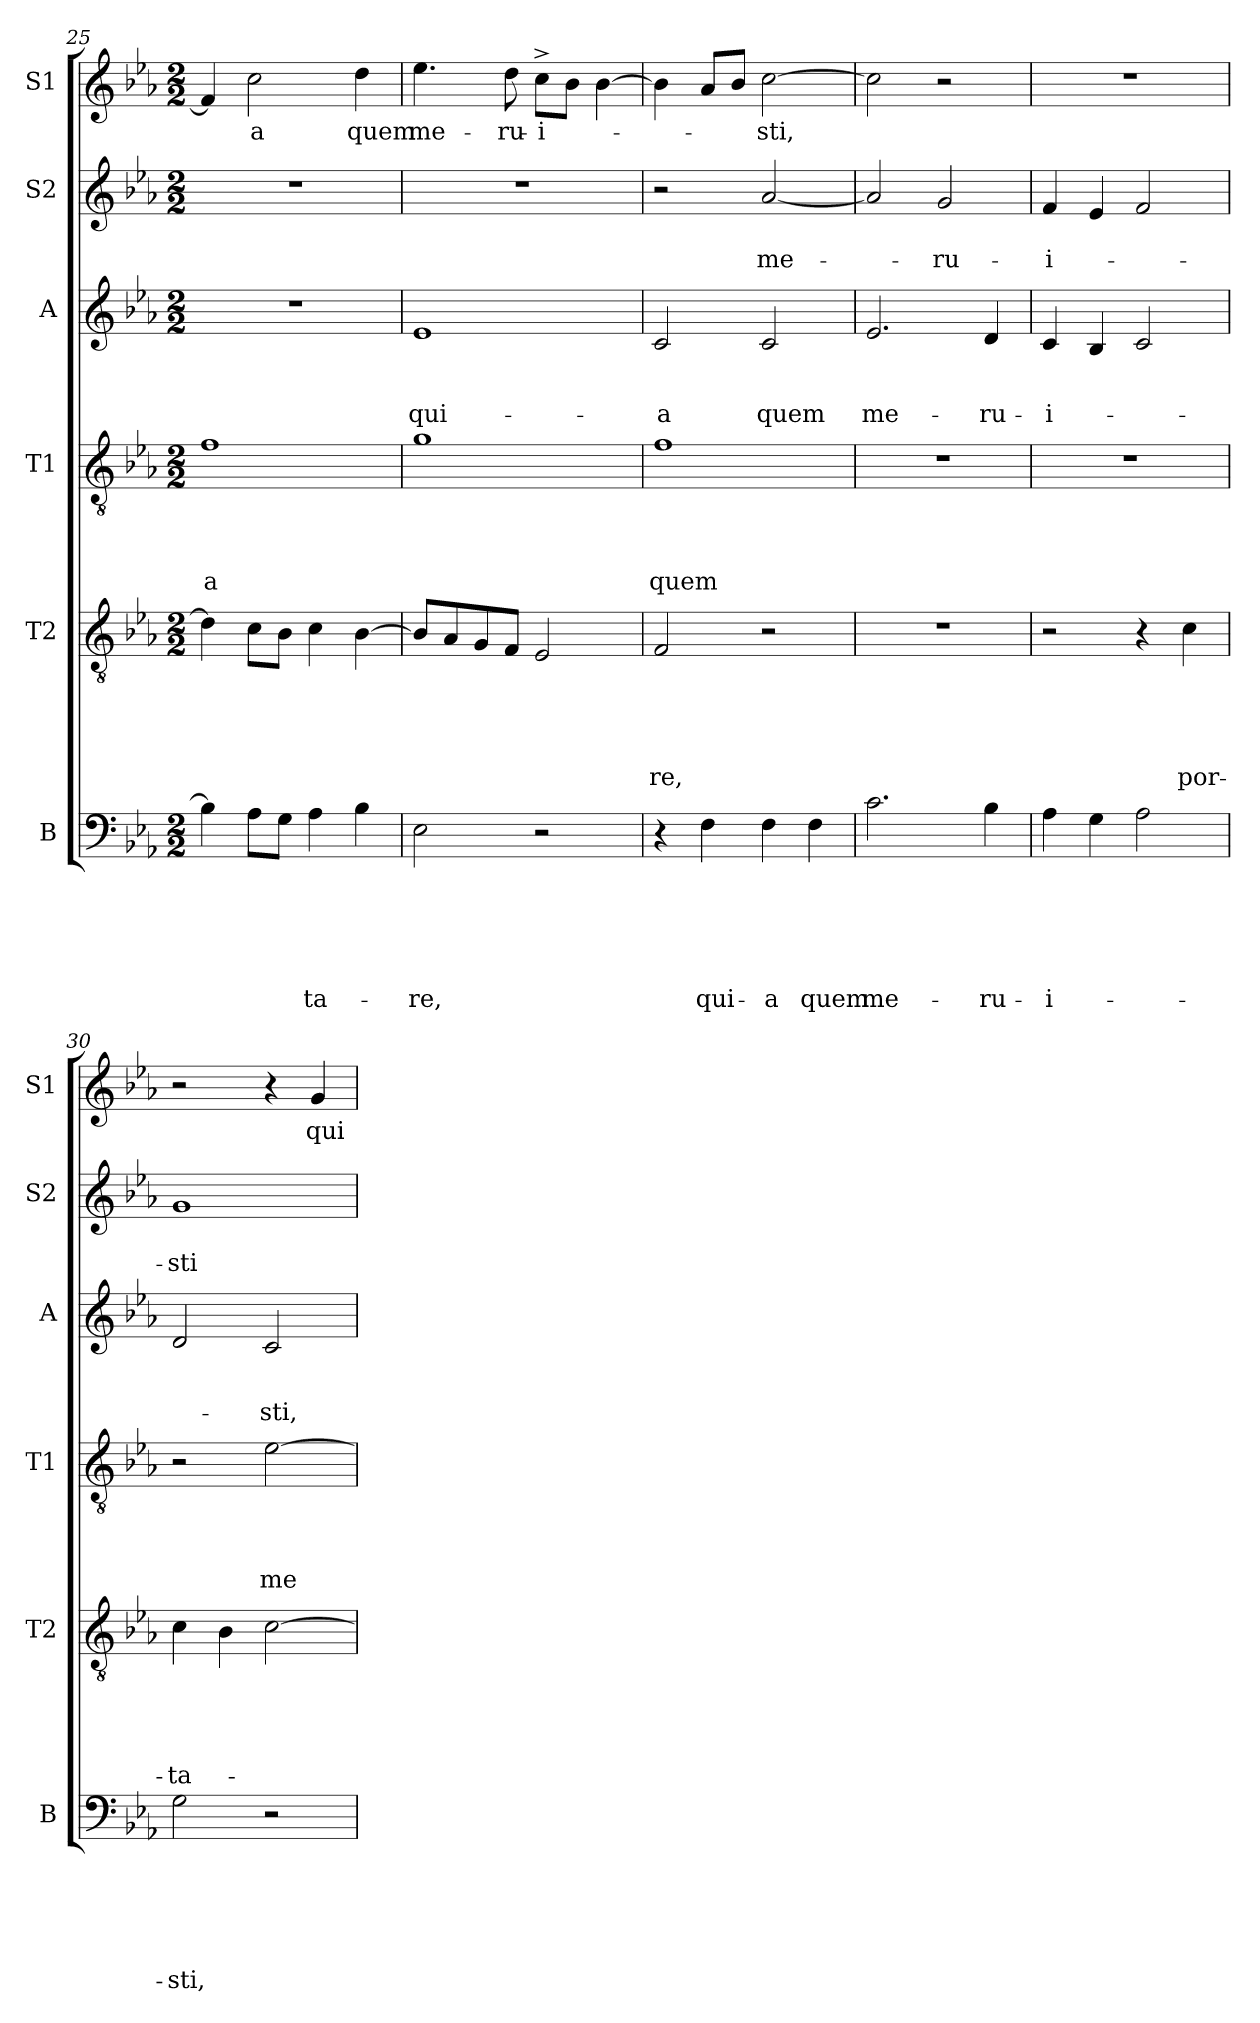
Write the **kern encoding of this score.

**kern	**text	**text	**text	**text	**text	**text	**kern	**text	**text	**text	**text	**text	**kern	**text	**text	**text	**text	**kern	**text	**text	**text	**kern	**text	**text	**kern	**text
*part6	*part6	*part6	*part6	*part6	*part6	*part6	*part5	*part5	*part5	*part5	*part5	*part5	*part4	*part4	*part4	*part4	*part4	*part3	*part3	*part3	*part3	*part2	*part2	*part2	*part1	*part1
*staff6	*staff6	*staff6	*staff6	*staff6	*staff6	*staff6	*staff5	*staff5	*staff5	*staff5	*staff5	*staff5	*staff4	*staff4	*staff4	*staff4	*staff4	*staff3	*staff3	*staff3	*staff3	*staff2	*staff2	*staff2	*staff1	*staff1
*I"B	*	*	*	*	*	*	*I"T2	*	*	*	*	*	*I"T1	*	*	*	*	*I"A	*	*	*	*I"S2	*	*	*I"S1	*
*I'B	*	*	*	*	*	*	*I'T2	*	*	*	*	*	*I'T1	*	*	*	*	*I'A	*	*	*	*I'S2	*	*	*I'S1	*
*clefF4	*	*	*	*	*	*	*clefGv2	*	*	*	*	*	*clefGv2	*	*	*	*	*clefG2	*	*	*	*clefG2	*	*	*clefG2	*
*k[b-e-a-]	*	*	*	*	*	*	*k[b-e-a-]	*	*	*	*	*	*k[b-e-a-]	*	*	*	*	*k[b-e-a-]	*	*	*	*k[b-e-a-]	*	*	*k[b-e-a-]	*
*E-:	*	*	*	*	*	*	*E-:	*	*	*	*	*	*E-:	*	*	*	*	*E-:	*	*	*	*E-:	*	*	*E-:	*
*M2/2	*	*	*	*	*	*	*M2/2	*	*	*	*	*	*M2/2	*	*	*	*	*M2/2	*	*	*	*M2/2	*	*	*M2/2	*
=25	=25	=25	=25	=25	=25	=25	=25	=25	=25	=25	=25	=25	=25	=25	=25	=25	=25	=25	=25	=25	=25	=25	=25	=25	=25	=25
!	!	!	!	!	!	!	!	!	!	!	!	!	!	!	!	!	!LO:LY:b:rj	!	!	!	!	!	!	!	!	!
4B-\]	.	.	.	.	.	.	4d\]	.	.	.	.	.	1f	.	.	.	-a	1r	.	.	.	1r	.	.	4f/]	.
!	!	!	!	!	!	!	!	!	!	!	!	!	!	!	!	!	!	!	!	!	!	!	!	!	!	!LO:LY:b
8A-\L	.	.	.	.	.	.	8c\L	.	.	.	.	.	.	.	.	.	.	.	.	.	.	.	.	.	2cc\	-a
8G\J	.	.	.	.	.	.	8B-\J	.	.	.	.	.	.	.	.	.	.	.	.	.	.	.	.	.	.	.
!	!	!	!	!	!	!LO:LY:b	!	!	!	!	!	!	!	!	!	!	!	!	!	!	!	!	!	!	!	!
4A-\	.	.	.	.	.	-ta-	4c\	.	.	.	.	.	.	.	.	.	.	.	.	.	.	.	.	.	.	.
!	!	!	!	!	!	!	!	!	!	!	!	!	!	!	!	!	!	!	!	!	!	!	!	!	!	!LO:LY:b
4B-\	.	.	.	.	.	.	[>4B-\	.	.	.	.	.	.	.	.	.	.	.	.	.	.	.	.	.	4dd\	quem
!!LO:PB:g=z
=26	=26	=26	=26	=26	=26	=26	=26	=26	=26	=26	=26	=26	=26	=26	=26	=26	=26	=26	=26	=26	=26	=26	=26	=26	=26	=26
!	!	!	!	!	!	!LO:LY:b	!	!	!	!	!	!	!	!	!	!	!	!	!	!	!LO:LY:b	!	!	!	!	!LO:LY:b
2E-\	.	.	.	.	.	-re,	8B-/L]	.	.	.	.	.	1g	.	.	.	.	1e-	.	.	qui-	1r	.	.	4.ee-\	me-
.	.	.	.	.	.	.	8A-/	.	.	.	.	.	.	.	.	.	.	.	.	.	.	.	.	.	.	.
.	.	.	.	.	.	.	8G/	.	.	.	.	.	.	.	.	.	.	.	.	.	.	.	.	.	.	.
!	!	!	!	!	!	!	!	!	!	!	!	!	!	!	!	!	!	!	!	!	!	!	!	!	!	!LO:LY:b
.	.	.	.	.	.	.	8F/J	.	.	.	.	.	.	.	.	.	.	.	.	.	.	.	.	.	8dd\	-ru-
!	!	!	!	!	!	!	!	!	!	!	!	!	!	!	!	!	!	!	!	!	!	!	!	!	!	!LO:LY:b:rj
2r	.	.	.	.	.	.	2E-/	.	.	.	.	.	.	.	.	.	.	.	.	.	.	.	.	.	8cc^>\L	-i-
.	.	.	.	.	.	.	.	.	.	.	.	.	.	.	.	.	.	.	.	.	.	.	.	.	8b-\J	.
.	.	.	.	.	.	.	.	.	.	.	.	.	.	.	.	.	.	.	.	.	.	.	.	.	[>4b-\	.
=27	=27	=27	=27	=27	=27	=27	=27	=27	=27	=27	=27	=27	=27	=27	=27	=27	=27	=27	=27	=27	=27	=27	=27	=27	=27	=27
!	!	!	!	!	!	!	!	!	!	!	!	!LO:LY:b	!	!	!	!	!LO:LY:b	!	!	!	!LO:LY:b	!	!	!	!	!
4r	.	.	.	.	.	.	2F/	.	.	.	.	-re,	1f	.	.	.	quem	2c/	.	.	-a	2r	.	.	4b-\]	.
!	!	!	!	!	!	!LO:LY:b	!	!	!	!	!	!	!	!	!	!	!	!	!	!	!	!	!	!	!	!
4F\	.	.	.	.	.	qui-	.	.	.	.	.	.	.	.	.	.	.	.	.	.	.	.	.	.	8a-/L	.
.	.	.	.	.	.	.	.	.	.	.	.	.	.	.	.	.	.	.	.	.	.	.	.	.	8b-/J	.
!	!	!	!	!	!	!LO:LY:b	!	!	!	!	!	!	!	!	!	!	!	!	!	!	!LO:LY:b	!	!	!LO:LY:b	!	!LO:LY:b
4F\	.	.	.	.	.	-a	2r	.	.	.	.	.	.	.	.	.	.	2c/	.	.	quem	[<2a-/	.	me-	[>2cc\	-sti,
!	!	!	!	!	!	!LO:LY:b	!	!	!	!	!	!	!	!	!	!	!	!	!	!	!	!	!	!	!	!
4F\	.	.	.	.	.	quem	.	.	.	.	.	.	.	.	.	.	.	.	.	.	.	.	.	.	.	.
=28	=28	=28	=28	=28	=28	=28	=28	=28	=28	=28	=28	=28	=28	=28	=28	=28	=28	=28	=28	=28	=28	=28	=28	=28	=28	=28
!	!	!	!	!	!	!LO:LY:b	!	!	!	!	!	!	!	!	!	!	!	!	!	!	!LO:LY:b	!	!	!	!	!
2.c\	.	.	.	.	.	me-	1r	.	.	.	.	.	1r	.	.	.	.	2.e-/	.	.	me-	2a-/]	.	.	2cc\]	.
!	!	!	!	!	!	!	!	!	!	!	!	!	!	!	!	!	!	!	!	!	!	!	!	!LO:LY:b	!	!
.	.	.	.	.	.	.	.	.	.	.	.	.	.	.	.	.	.	.	.	.	.	2g/	.	-ru-	2r	.
!	!	!	!	!	!	!LO:LY:b	!	!	!	!	!	!	!	!	!	!	!	!	!	!	!LO:LY:b	!	!	!	!	!
4B-\	.	.	.	.	.	-ru-	.	.	.	.	.	.	.	.	.	.	.	4d/	.	.	-ru-	.	.	.	.	.
=29	=29	=29	=29	=29	=29	=29	=29	=29	=29	=29	=29	=29	=29	=29	=29	=29	=29	=29	=29	=29	=29	=29	=29	=29	=29	=29
!	!	!	!	!	!	!LO:LY:b:rj	!	!	!	!	!	!	!	!	!	!	!	!	!	!	!LO:LY:b:rj	!	!	!LO:LY:b:rj	!	!
4A-\	.	.	.	.	.	-i-	2r	.	.	.	.	.	1r	.	.	.	.	4c/	.	.	-i-	4f/	.	-i-	1r	.
4G\	.	.	.	.	.	.	.	.	.	.	.	.	.	.	.	.	.	4B-/	.	.	.	4e-/	.	.	.	.
2A-\	.	.	.	.	.	.	4r	.	.	.	.	.	.	.	.	.	.	2c/	.	.	.	2f/	.	.	.	.
!	!	!	!	!	!	!	!	!	!	!	!	!LO:LY:b	!	!	!	!	!	!	!	!	!	!	!	!	!	!
.	.	.	.	.	.	.	4c\	.	.	.	.	por-	.	.	.	.	.	.	.	.	.	.	.	.	.	.
=30	=30	=30	=30	=30	=30	=30	=30	=30	=30	=30	=30	=30	=30	=30	=30	=30	=30	=30	=30	=30	=30	=30	=30	=30	=30	=30
!	!	!	!	!	!	!LO:LY:b	!	!	!	!	!	!LO:LY:b	!	!	!	!	!	!	!	!	!	!	!	!LO:LY:b	!	!
2G\	.	.	.	.	.	-sti,	4c\	.	.	.	.	-ta-	2r	.	.	.	.	2d/	.	.	.	1g	.	-sti	2r	.
.	.	.	.	.	.	.	4B-\	.	.	.	.	.	.	.	.	.	.	.	.	.	.	.	.	.	.	.
!	!	!	!	!	!	!	!	!	!	!	!	!	!	!	!	!	!LO:LY:b	!	!	!	!LO:LY:b	!	!	!	!	!
2r	.	.	.	.	.	.	[>2c\	.	.	.	.	.	[>2e-\	.	.	.	me-	2c/	.	.	-sti,	.	.	.	4r	.
!	!	!	!	!	!	!	!	!	!	!	!	!	!	!	!	!	!	!	!	!	!	!	!	!	!	!LO:LY:b
.	.	.	.	.	.	.	.	.	.	.	.	.	.	.	.	.	.	.	.	.	.	.	.	.	4g/	qui-
=	=	=	=	=	=	=	=	=	=	=	=	=	=	=	=	=	=	=	=	=	=	=	=	=	=	=
*-	*-	*-	*-	*-	*-	*-	*-	*-	*-	*-	*-	*-	*-	*-	*-	*-	*-	*-	*-	*-	*-	*-	*-	*-	*-	*-
